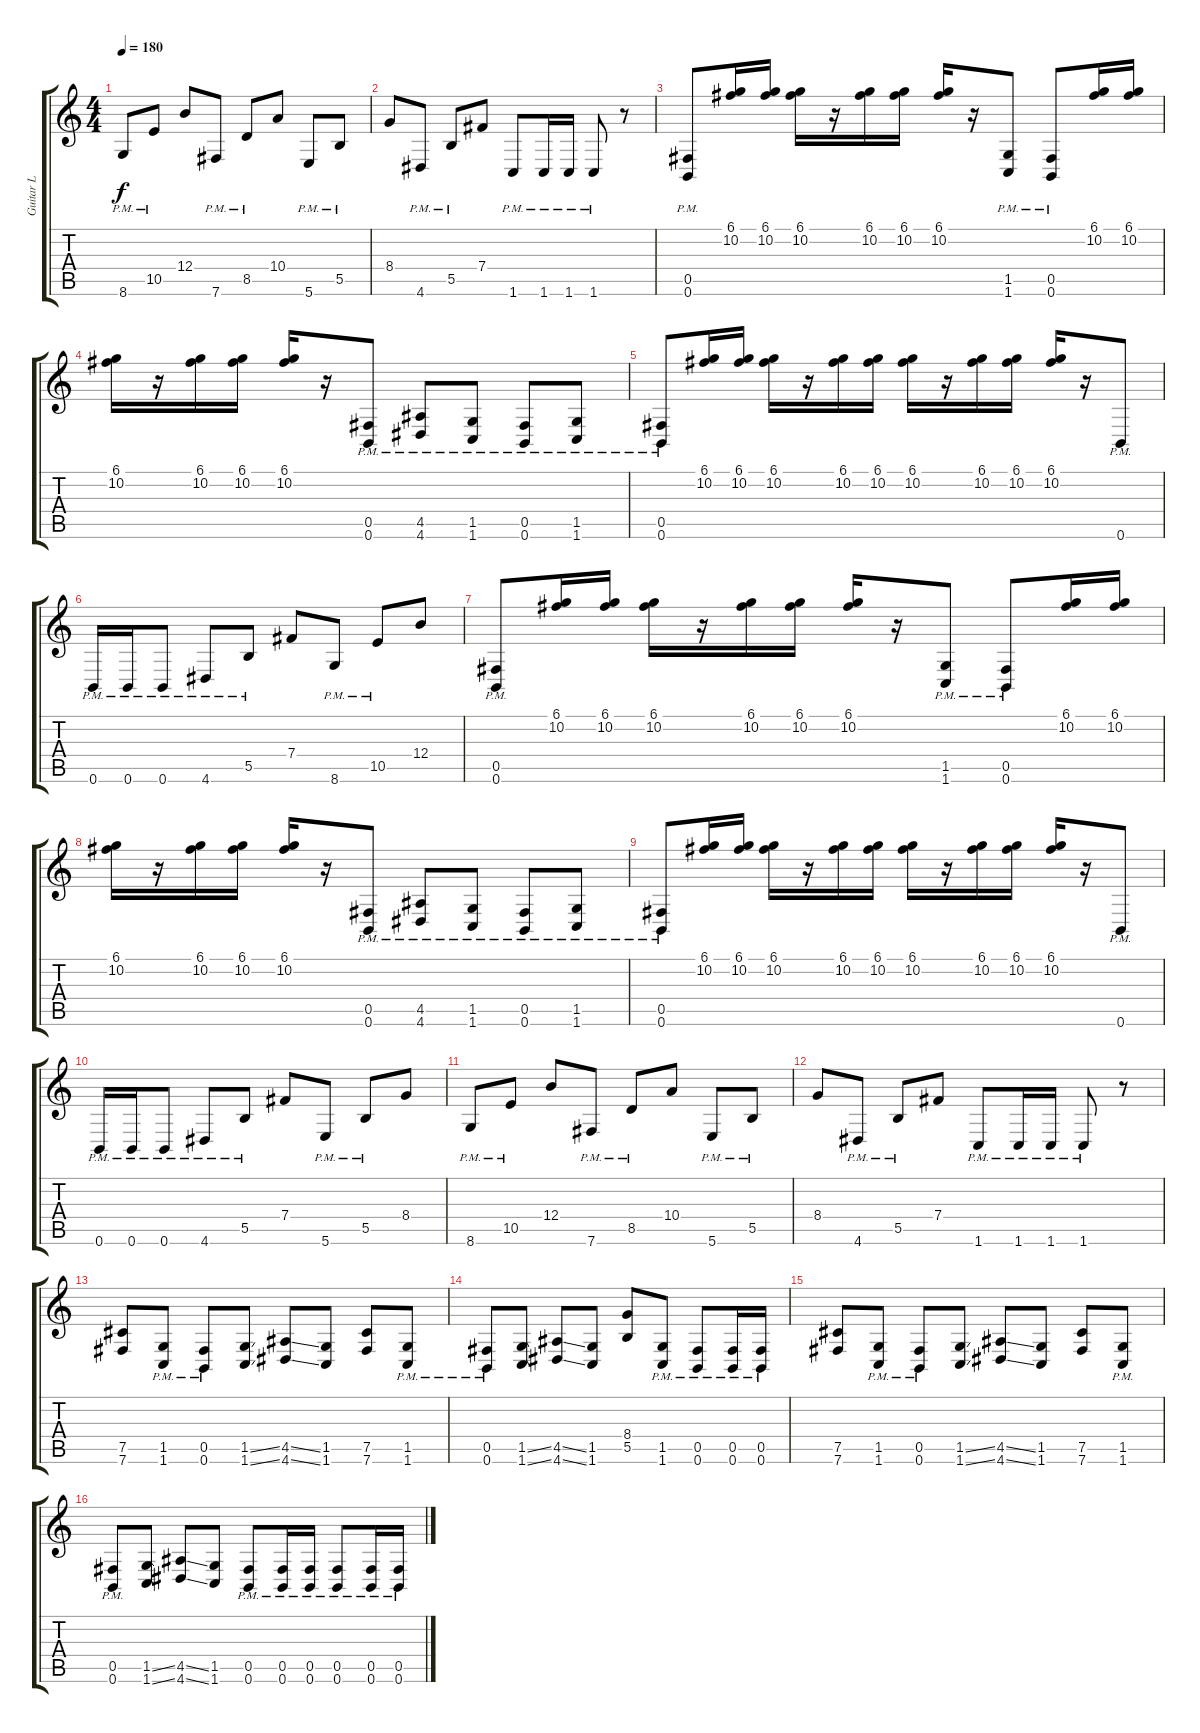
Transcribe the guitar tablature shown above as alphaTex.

\track ("Guitar L" "Guitar L") {instrument distortionguitar}
\staff {score tabs}
\tuning (Db4 Ab3 E3 B2 Gb2 B1) {hide}
\ts (4 4)
\tempo 180
\clef g2
\ks c
8.6{pm}.8{dy f} 10.5{pm}.8 12.4.8 7.6{pm}.8 8.5{pm}.8 10.4.8 5.6{pm}.8 5.5{pm}.8 |
8.4.8 4.6{pm}.8 5.5{pm}.8 7.4.8 1.6{pm}.8 1.6{pm}.16 1.6{pm}.16 1.6{pm}.8 r.8 |
(0.5{pm} 0.6{pm}).8 (6.1 10.2).16 (6.1 10.2).16 (6.1 10.2).16 r.16 (6.1 10.2).16 (6.1 10.2).16 (6.1 10.2).16 r.16 (1.5{pm} 1.6{pm}).8 (0.5{pm} 0.6{pm}).8 (6.1 10.2).16 (6.1 10.2).16 |
(6.1 10.2).16 r.16 (6.1 10.2).16 (6.1 10.2).16 (6.1 10.2).16 r.16 (0.5{pm} 0.6{pm}).8 (4.5{pm} 4.6{pm}).8 (1.5{pm} 1.6{pm}).8 (0.5{pm} 0.6{pm}).8 (1.5{pm} 1.6{pm}).8 |
(0.5{pm} 0.6{pm}).8 (6.1 10.2).16 (6.1 10.2).16 (6.1 10.2).16 r.16 (6.1 10.2).16 (6.1 10.2).16 (6.1 10.2).16 r.16 (6.1 10.2).16 (6.1 10.2).16 (6.1 10.2).16 r.16 0.6{pm}.8 |
0.6{pm}.16 0.6{pm}.16 0.6{pm}.8 4.6{pm}.8 5.5{pm}.8 7.4.8 8.6{pm}.8 10.5{pm}.8 12.4.8 |
(0.5{pm} 0.6{pm}).8 (6.1 10.2).16 (6.1 10.2).16 (6.1 10.2).16 r.16 (6.1 10.2).16 (6.1 10.2).16 (6.1 10.2).16 r.16 (1.5{pm} 1.6{pm}).8 (0.5{pm} 0.6{pm}).8 (6.1 10.2).16 (6.1 10.2).16 |
(6.1 10.2).16 r.16 (6.1 10.2).16 (6.1 10.2).16 (6.1 10.2).16 r.16 (0.5{pm} 0.6{pm}).8 (4.5{pm} 4.6{pm}).8 (1.5{pm} 1.6{pm}).8 (0.5{pm} 0.6{pm}).8 (1.5{pm} 1.6{pm}).8 |
(0.5{pm} 0.6{pm}).8 (6.1 10.2).16 (6.1 10.2).16 (6.1 10.2).16 r.16 (6.1 10.2).16 (6.1 10.2).16 (6.1 10.2).16 r.16 (6.1 10.2).16 (6.1 10.2).16 (6.1 10.2).16 r.16 0.6{pm}.8 |
0.6{pm}.16 0.6{pm}.16 0.6{pm}.8 4.6{pm}.8 5.5{pm}.8 7.4.8 5.6{pm}.8 5.5{pm}.8 8.4.8 |
8.6{pm}.8 10.5{pm}.8 12.4.8 7.6{pm}.8 8.5{pm}.8 10.4.8 5.6{pm}.8 5.5{pm}.8 |
8.4.8 4.6{pm}.8 5.5{pm}.8 7.4.8 1.6{pm}.8 1.6{pm}.16 1.6{pm}.16 1.6{pm}.8 r.8 |
(7.5 7.6).8 (1.5{pm} 1.6{pm}).8 (0.5{pm} 0.6{pm}).8 (1.5{ss} 1.6{ss}).8 (4.5{ss} 4.6{ss}).8 (1.5 1.6).8 (7.5 7.6).8 (1.5{pm} 1.6{pm}).8 |
(0.5{pm} 0.6{pm}).8 (1.5{ss} 1.6{ss}).8 (4.5{ss} 4.6{ss}).8 (1.5 1.6).8 (8.4 5.5).8 (1.5{pm} 1.6{pm}).8 (0.5{pm} 0.6{pm}).8 (0.5{pm} 0.6{pm}).16 (0.5{pm} 0.6{pm}).16 |
(7.5 7.6).8 (1.5{pm} 1.6{pm}).8 (0.5{pm} 0.6{pm}).8 (1.5{ss} 1.6{ss}).8 (4.5{ss} 4.6{ss}).8 (1.5 1.6).8 (7.5 7.6).8 (1.5{pm} 1.6{pm}).8 |
(0.5{pm} 0.6{pm}).8 (1.5{ss} 1.6{ss}).8 (4.5{ss} 4.6{ss}).8 (1.5 1.6).8 (0.5{pm} 0.6{pm}).8 (0.5{pm} 0.6{pm}).16 (0.5{pm} 0.6{pm}).16 (0.5{pm} 0.6{pm}).8 (0.5{pm} 0.6{pm}).16 (0.5{pm} 0.6{pm}).16
